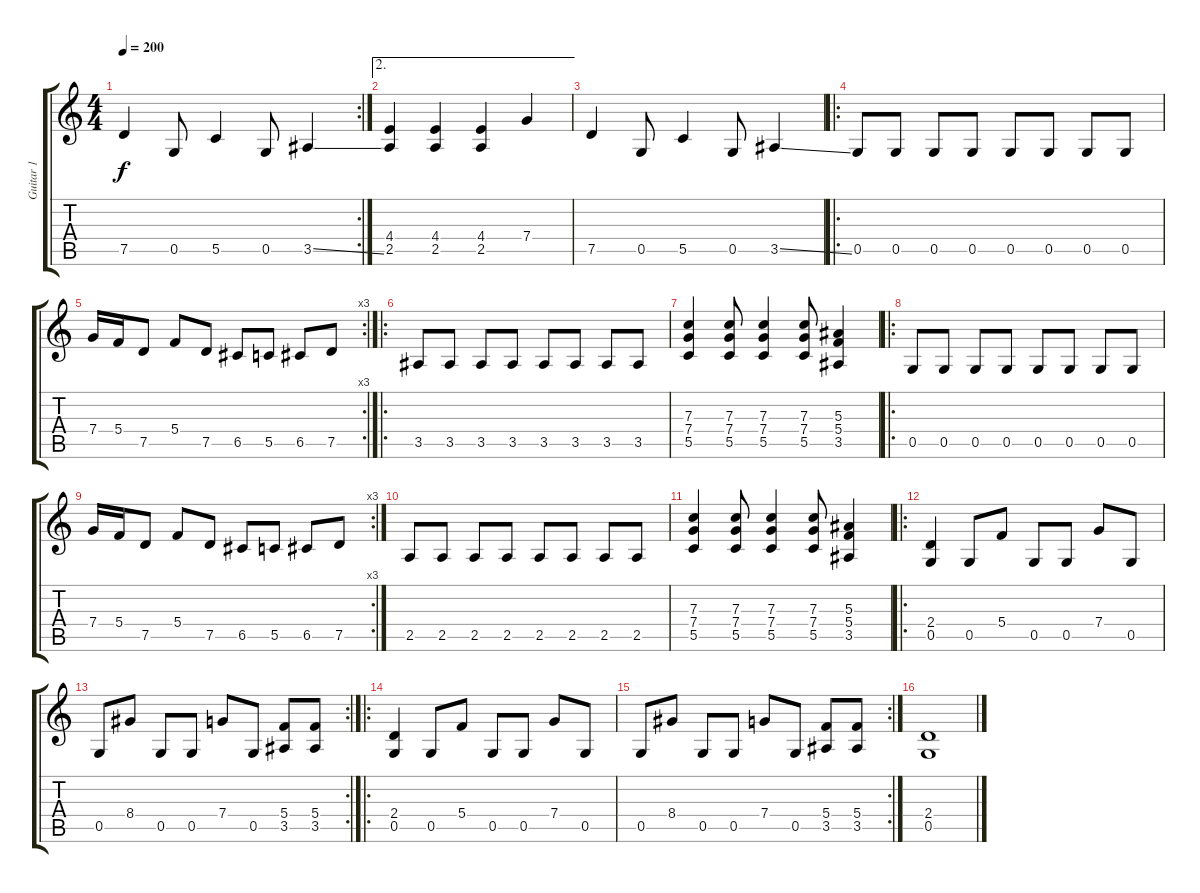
\track ("Guitar 1" "Guitar 1") {instrument overdrivenguitar}
\staff {score tabs}
\tuning (D4 A3 F3 C3 G2 D2) {hide}
\rc 2
\ts (4 4)
\tempo 200
\clef g2
\ks c
7.5.4{dy f} 0.5.8 5.5.4 0.5.8 3.5{ss}.4 |
\ae 2
(4.4 2.5).4 (4.4 2.5).4 (4.4 2.5).4 7.4.4 |
7.5.4 0.5.8 5.5.4 0.5.8 3.5{ss}.4 |
\ro
0.5.8 0.5.8 0.5.8 0.5.8 0.5.8 0.5.8 0.5.8 0.5.8 |
\rc 3
7.4.16 5.4.16 7.5.8 5.4.8 7.5.8 6.5.8 5.5.8 6.5.8 7.5.8 |
\ro
3.5.8 3.5.8 3.5.8 3.5.8 3.5.8 3.5.8 3.5.8 3.5.8 |
(7.3 7.4 5.5).4 (7.3 7.4 5.5).8 (7.3 7.4 5.5).4 (7.3 7.4 5.5).8 (5.3 5.4 3.5).4 |
\ro
0.5.8 0.5.8 0.5.8 0.5.8 0.5.8 0.5.8 0.5.8 0.5.8 |
\rc 3
7.4.16 5.4.16 7.5.8 5.4.8 7.5.8 6.5.8 5.5.8 6.5.8 7.5.8 |
2.5.8 2.5.8 2.5.8 2.5.8 2.5.8 2.5.8 2.5.8 2.5.8 |
(7.3 7.4 5.5).4 (7.3 7.4 5.5).8 (7.3 7.4 5.5).4 (7.3 7.4 5.5).8 (5.3 5.4 3.5).4 |
\ro
(2.4 0.5).4 0.5.8 5.4.8 0.5.8 0.5.8 7.4.8 0.5.8 |
\rc 2
0.5.8 8.4.8 0.5.8 0.5.8 7.4.8 0.5.8 (5.4 3.5).8 (5.4 3.5).8 |
\ro
(2.4 0.5).4 0.5.8 5.4.8 0.5.8 0.5.8 7.4.8 0.5.8 |
\rc 2
0.5.8 8.4.8 0.5.8 0.5.8 7.4.8 0.5.8 (5.4 3.5).8 (5.4 3.5).8 |
(2.4 0.5).1
